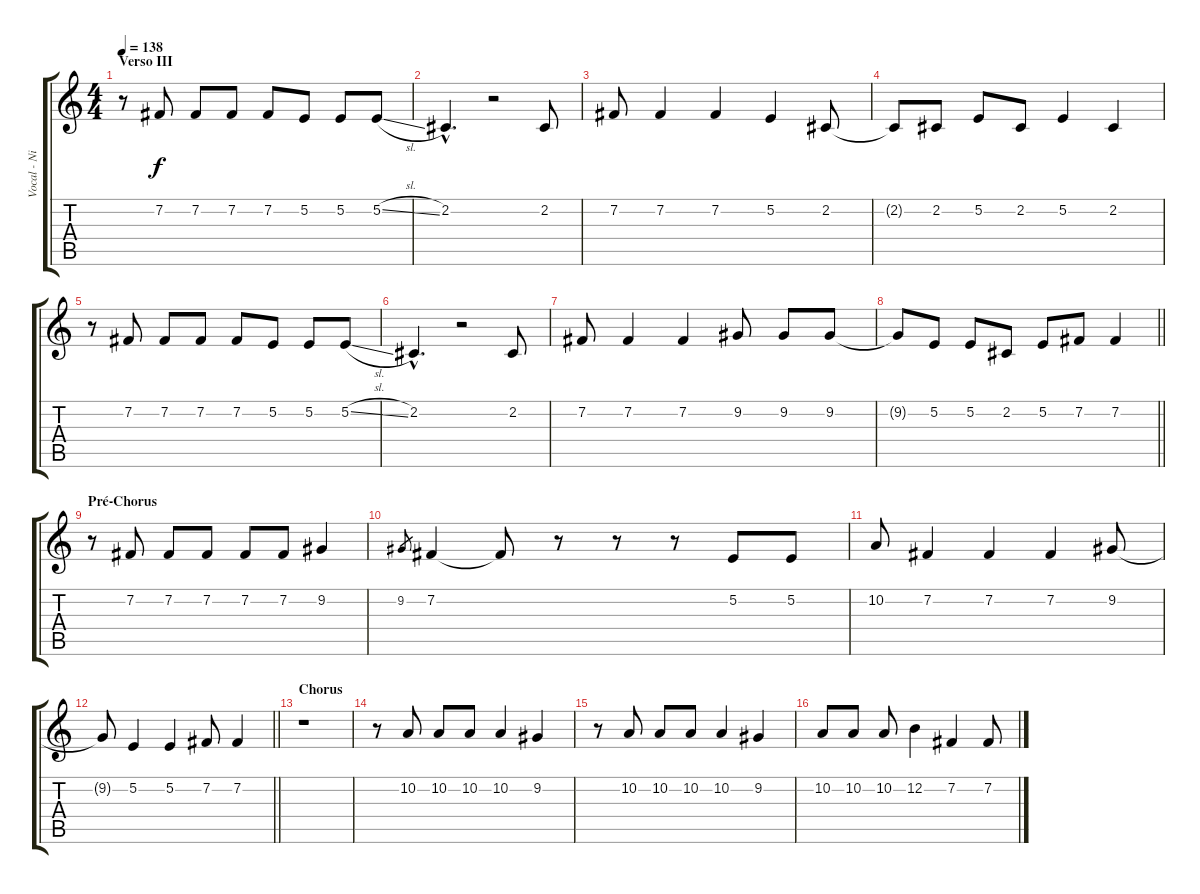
\track ("Vocal - Nikola" "Vocal - Ni") {instrument flute}
\staff {score tabs}
\tuning (E4 B3 G3 D3 A2 E2) {hide}
\ts (4 4)
\section ("" "Verso III")
\tempo 138
\clef g2
\ks c
r.8{dy f} 7.2.8 7.2.8 7.2.8 7.2.8 5.2.8 5.2.8 5.2{sl}.8 |
2.2{hac}.4{d} r.2 2.2.8 |
7.2.8 7.2.4 7.2.4 5.2.4 2.2.8 |
2.2{t}.8 2.2.8 5.2.8 2.2.8 5.2.4 2.2.4 |
r.8 7.2.8 7.2.8 7.2.8 7.2.8 5.2.8 5.2.8 5.2{sl}.8 |
2.2{hac}.4{d} r.2 2.2.8 |
7.2.8 7.2.4 7.2.4 9.2.8 9.2.8 9.2.8 |
\barLineRight lightlight
9.2{t}.8 5.2.8 5.2.8 2.2.8 5.2.8 7.2.8 7.2.4 |
\section ("" "Pré-Chorus")
r.8 7.2.8 7.2.8 7.2.8 7.2.8 7.2.8 9.2.4 |
9.2.8{gr} 7.2.4 7.2{t}.8 r.8 r.8 r.8 5.2.8 5.2.8 |
10.2.8 7.2.4 7.2.4 7.2.4 9.2.8 |
\barLineRight lightlight
9.2{t}.8 5.2.4 5.2.4 7.2.8 7.2.4 |
\section ("" "Chorus")
r.1 |
r.8 10.2.8 10.2.8 10.2.8 10.2.4 9.2.4 |
r.8 10.2.8 10.2.8 10.2.8 10.2.4 9.2.4 |
10.2.8 10.2.8 10.2.8 12.2.4 7.2.4 7.2.8
